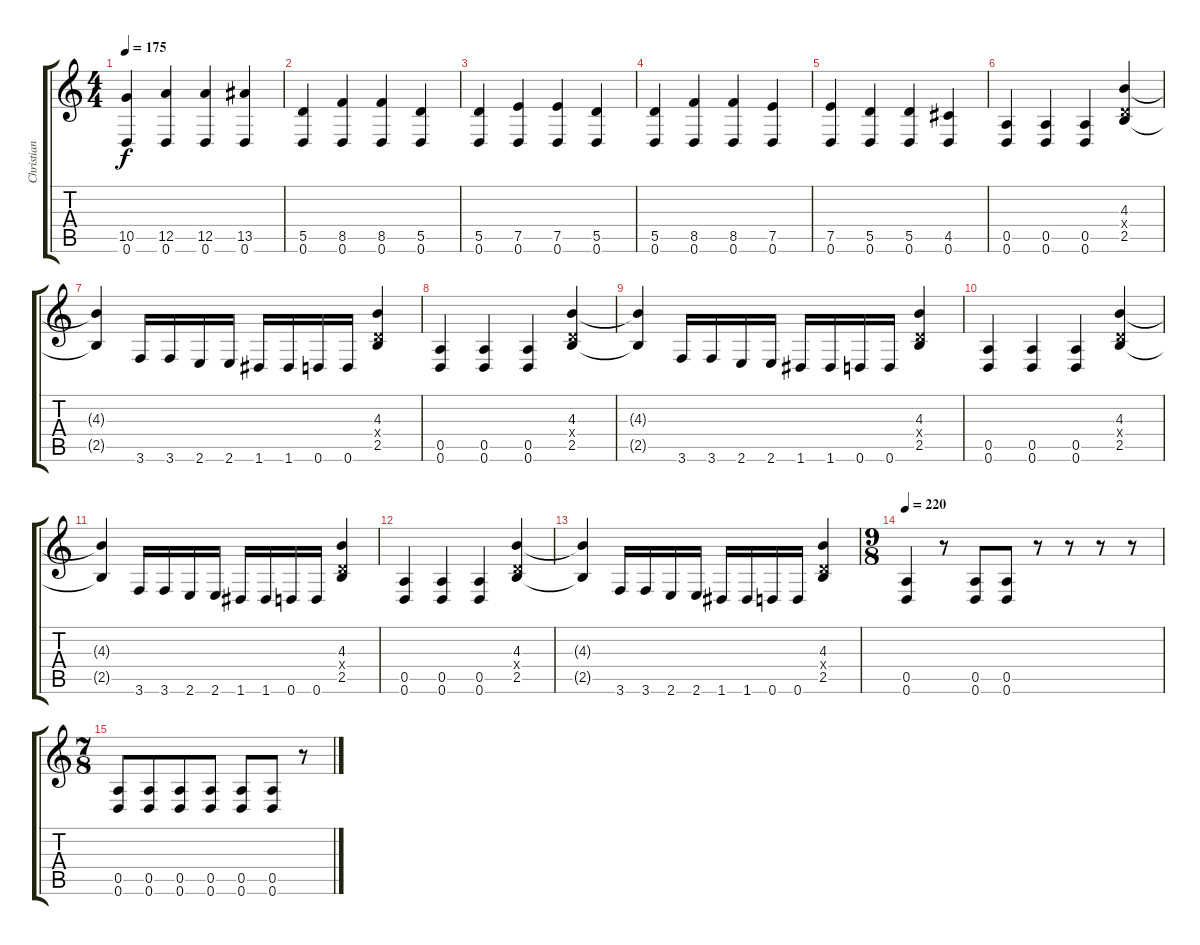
\track ("Christian Andreu" "Christian ") {instrument distortionguitar}
\staff {score tabs}
\tuning (E4 B3 G3 D3 A2 D2) {hide}
\ts (4 4)
\tempo 175
\clef g2
\ks c
(10.5 0.6).4{dy f} (12.5 0.6).4 (12.5 0.6).4 (13.5 0.6).4 |
(5.5 0.6).4 (8.5 0.6).4 (8.5 0.6).4 (5.5 0.6).4 |
(5.5 0.6).4 (7.5 0.6).4 (7.5 0.6).4 (5.5 0.6).4 |
(5.5 0.6).4 (8.5 0.6).4 (8.5 0.6).4 (7.5 0.6).4 |
(7.5 0.6).4 (5.5 0.6).4 (5.5 0.6).4 (4.5 0.6).4 |
(0.5 0.6).4 (0.5 0.6).4 (0.5 0.6).4 (4.3 0.4{x} 2.5).4 |
(4.3{t} 2.5{t}).4 3.6.16 3.6.16 2.6.16 2.6.16 1.6.16 1.6.16 0.6.16 0.6.16 (4.3 0.4{x} 2.5).4 |
(0.5 0.6).4 (0.5 0.6).4 (0.5 0.6).4 (4.3 0.4{x} 2.5).4 |
(4.3{t} 2.5{t}).4 3.6.16 3.6.16 2.6.16 2.6.16 1.6.16 1.6.16 0.6.16 0.6.16 (4.3 0.4{x} 2.5).4 |
(0.5 0.6).4 (0.5 0.6).4 (0.5 0.6).4 (4.3 0.4{x} 2.5).4 |
(4.3{t} 2.5{t}).4 3.6.16 3.6.16 2.6.16 2.6.16 1.6.16 1.6.16 0.6.16 0.6.16 (4.3 0.4{x} 2.5).4 |
(0.5 0.6).4 (0.5 0.6).4 (0.5 0.6).4 (4.3 0.4{x} 2.5).4 |
(4.3{t} 2.5{t}).4 3.6.16 3.6.16 2.6.16 2.6.16 1.6.16 1.6.16 0.6.16 0.6.16 (4.3 0.4{x} 2.5).4 |
\ts (9 8)
\tempo 220
(0.5 0.6).4 r.8 (0.5 0.6).8 (0.5 0.6).8 r.8 r.8 r.8 r.8 |
\ts (7 8)
(0.5 0.6).8 (0.5 0.6).8 (0.5 0.6).8 (0.5 0.6).8 (0.5 0.6).8 (0.5 0.6).8 r.8
